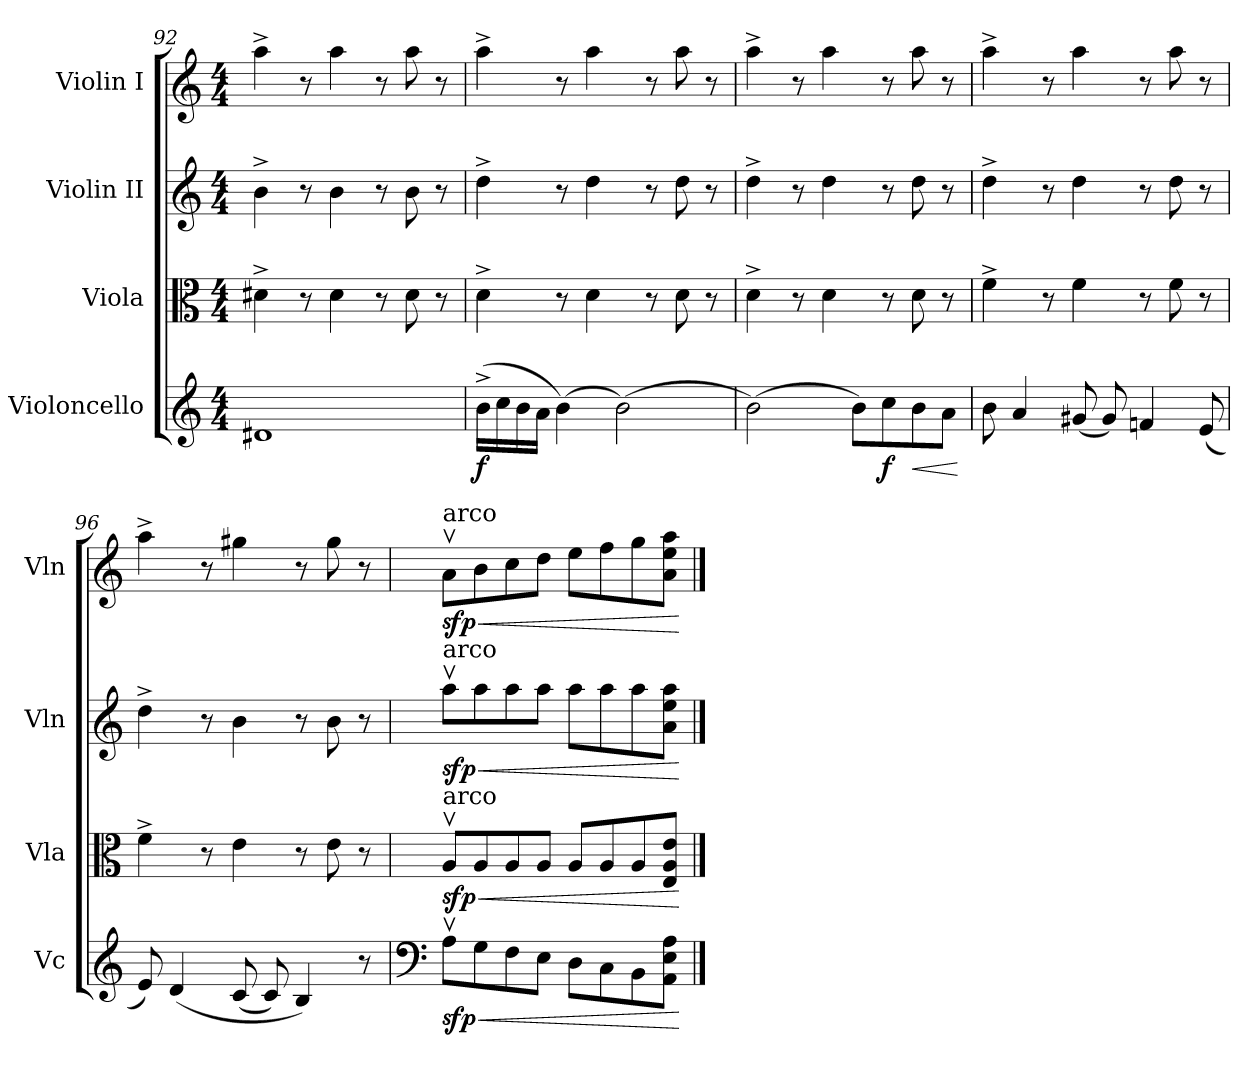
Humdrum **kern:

**kern	**dynam	**kern	**dynam	**kern	**dynam	**kern	**dynam
*part4	*part4	*part3	*part3	*part2	*part2	*part1	*part1
*staff4	*staff4	*staff3	*staff3	*staff2	*staff2	*staff1	*staff1
*I"Violoncello	*	*I"Viola	*	*I"Violin II	*	*I"Violin I	*
*I'Vc	*	*I'Vla	*	*I'Vln	*	*I'Vln	*
!!LO:LB:g=z
*clefG2	*	*clefC3	*	*clefG2	*	*clefG2	*
*k[]	*	*k[]	*	*k[]	*	*k[]	*
*M4/4	*	*M4/4	*	*M4/4	*	*M4/4	*
=92	=92	=92	=92	=92	=92	=92	=92
1d#X	.	4d#X^\	.	4b^\	.	4aa^\	.
.	.	8r	.	8r	.	8r	.
.	.	4d#\	.	4b\	.	4aa\	.
.	.	8r	.	8r	.	8r	.
.	.	8d#\	.	8b\	.	8aa\	.
.	.	8r	.	8r	.	8r	.
=93	=93	=93	=93	=93	=93	=93	=93
!	!LO:DY:b	!	!	!	!	!	!
(16b^\LL	f	4d^\	.	4dd^\	.	4aa^\	.
16cc\	.	.	.	.	.	.	.
16b\	.	.	.	.	.	.	.
16a\JJ	.	.	.	.	.	.	.
(4b\)	.	8r	.	8r	.	8r	.
.	.	4d\	.	4dd\	.	4aa\	.
(2b\)	.	.	.	.	.	.	.
.	.	8r	.	8r	.	8r	.
.	.	8d\	.	8dd\	.	8aa\	.
.	.	8r	.	8r	.	8r	.
=94	=94	=94	=94	=94	=94	=94	=94
(2b\)	.	4d^\	.	4dd^\	.	4aa^\	.
.	.	8r	.	8r	.	8r	.
.	.	4d\	.	4dd\	.	4aa\	.
8b\L)	.	.	.	.	.	.	.
!	!LO:DY:b	!	!	!	!	!	!
8cc\	f	8r	.	8r	.	8r	.
!	!LO:HP:b	!	!	!	!	!	!
8b\	<	8d\	.	8dd\	.	8aa\	.
8a\J	.	8r	.	8r	.	8r	.
.	[	.	.	.	.	.	.
=95	=95	=95	=95	=95	=95	=95	=95
8b\	.	4f^\	.	4dd^\	.	4aa^\	.
4a/	.	.	.	.	.	.	.
.	.	8r	.	8r	.	8r	.
(8g#X/	.	4f\	.	4dd\	.	4aa\	.
8g#/)	.	.	.	.	.	.	.
4fn/	.	8r	.	8r	.	8r	.
.	.	8f\	.	8dd\	.	8aa\	.
(8e/	.	8r	.	8r	.	8r	.
=96	=96	=96	=96	=96	=96	=96	=96
8e/)	.	4f^\	.	4dd^\	.	4aa^\	.
(4d/	.	.	.	.	.	.	.
.	.	8r	.	8r	.	8r	.
(8c/	.	4e\	.	4b\	.	4gg#X\	.
8c/)	.	.	.	.	.	.	.
4B/)	.	8r	.	8r	.	8r	.
.	.	8e\	.	8b\	.	8gg#\	.
8r	.	8r	.	8r	.	8r	.
!!LO:LB:g=z
=97	=97	=97	=97	=97	=97	=97	=97
*clefF4	*	*	*	*	*	*	*
!	!	!	!	!	!	!LO:TX:a:t=arco	!
!	!	!	!	!LO:TX:a:t=arco	!	!	!
!	!	!LO:TX:a:t=arco	!	!	!	!	!
!	!LO:HP:b	!	!LO:HP:b	!	!LO:HP:b	!	!LO:HP:b
!	!LO:DY:n=1:b	!	!LO:DY:n=1:b	!	!LO:DY:n=1:b	!	!LO:DY:n=1:b
8Av\L	< sfp	8Av/L	< sfp	8aav\L	< sfp	8av\L	< sfp
8G\	.	8A/	.	8aa\	.	8b\	.
8F\	.	8A/	.	8aa\	.	8cc\	.
8E\J	.	8A/J	.	8aa\J	.	8dd\J	.
8D\L	.	8A/L	.	8aa\L	.	8ee\L	.
8C\	.	8A/	.	8aa\	.	8ff\	.
8BB\	.	8A/	.	8aa\	.	8gg\	.
8AA\ 8E\ 8A\J	.	8E/ 8A/ 8e/J	.	8a\ 8ee\ 8aa\J	.	8a\ 8ee\ 8aa\J	.
.	[	.	[	.	[	.	[
==	==	==	==	==	==	==	==
*-	*-	*-	*-	*-	*-	*-	*-
